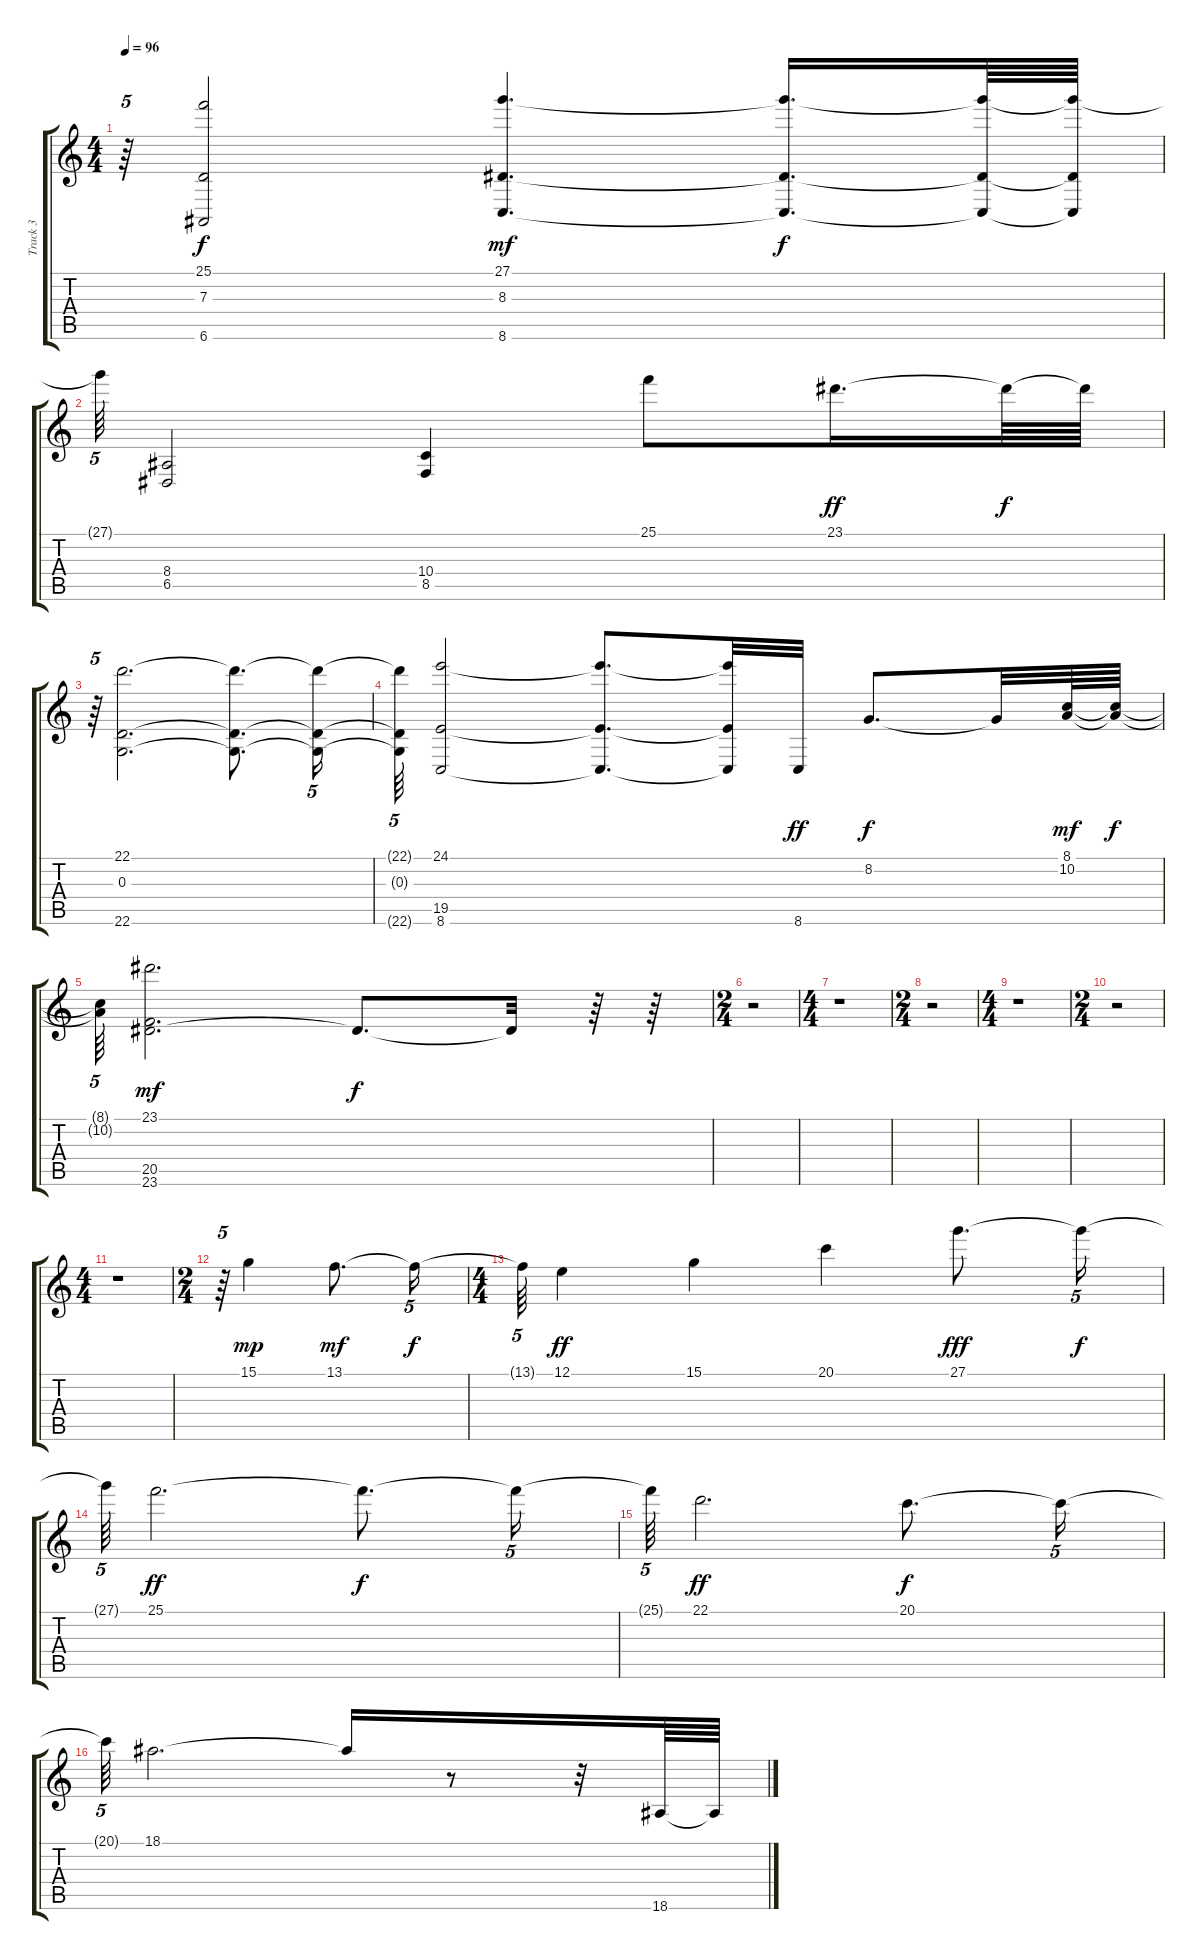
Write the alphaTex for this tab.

\track ("Track 3" "Track 3") {instrument stringensemble2}
\staff {score tabs}
\tuning (E4 B3 G3 D3 A2 E2) {hide}
\ts (4 4)
\tempo 96
\clef g2
\ks c
r.64{tu (5 4) dy f} (25.1 7.3 6.6).2 (27.1 8.3 8.6).4{d dy mf} (27.1{t} 8.3{t} 8.6{t}).16{d dy f} (27.1{t} 8.3{t} 8.6{t}).64 (27.1{t} 8.3{t} 8.6{t}).64 |
27.1{t}.64{tu (5 4)} (8.4 6.5).2 (10.4 8.5).4 25.1.8 23.1.16{d dy ff} 23.1{t}.64{dy f} 23.1{t}.64 |
r.64{tu (5 4)} (22.1 0.3 22.6).2{d} (22.1{t} 0.3{t} 22.6{t}).8{d} (22.1{t} 0.3{t} 22.6{t}).16{tu (5 4)} |
(22.1{t} 0.3{t} 22.6{t}).64{tu (5 4)} (24.1 19.5 8.6).2 (24.1{t} 19.5{t} 8.6{t}).8{d} (24.1{t} 19.5{t} 8.6{t}).32 8.6.32{dy ff} 8.2.8{d dy f} 8.2{t}.32 (8.1 10.2).64{dy mf} (8.1{t} 10.2{t}).64{dy f} |
(8.1{t} 10.2{t}).64{tu (5 4)} (23.1 20.5 23.6).2{d dy mf} 23.6{t}.8{d dy f} 23.6{t}.32 r.64 r.64 |
\ts (2 4)
r.2 |
\ts (4 4)
r.1 |
\ts (2 4)
r.2 |
\ts (4 4)
r.1 |
\ts (2 4)
r.2 |
\ts (4 4)
r.1 |
\ts (2 4)
r.64{tu (5 4)} 15.1.4{dy mp} 13.1.8{d dy mf} 13.1{t}.16{tu (5 4) dy f} |
\ts (4 4)
13.1{t}.64{tu (5 4)} 12.1.4{dy ff} 15.1.4 20.1.4 27.1.8{d dy fff} 27.1{t}.16{tu (5 4) dy f} |
27.1{t}.64{tu (5 4)} 25.1.2{d dy ff} 25.1{t}.8{d dy f} 25.1{t}.16{tu (5 4)} |
25.1{t}.64{tu (5 4)} 22.1.2{d dy ff} 20.1.8{d dy f} 20.1{t}.16{tu (5 4)} |
20.1{t}.64{tu (5 4)} 18.1.2{d} 18.1{t}.16 r.8 r.32 18.6.64 18.6{t}.64
